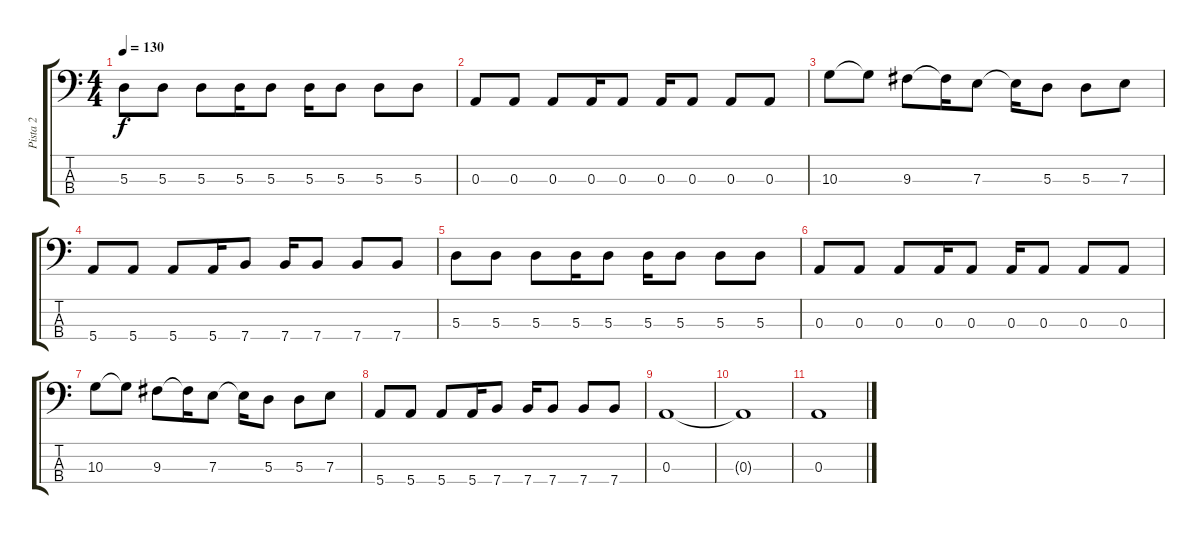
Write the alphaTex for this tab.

\track ("Pista 2" "Pista 2") {instrument electricbasspick}
\staff {score tabs}
\tuning (G2 D2 A1 E1) {hide}
\ts (4 4)
\tempo 130
\clef f4
\ks c
5.3.8{dy f} 5.3.8 5.3.8 5.3.16 5.3.8 5.3.16 5.3.8 5.3.8 5.3.8 |
0.3.8 0.3.8 0.3.8 0.3.16 0.3.8 0.3.16 0.3.8 0.3.8 0.3.8 |
10.3.8 10.3{t}.8 9.3.8 9.3{t}.16 7.3.8 7.3{t}.16 5.3.8 5.3.8 7.3.8 |
5.4.8 5.4.8 5.4.8 5.4.16 7.4.8 7.4.16 7.4.8 7.4.8 7.4.8 |
5.3.8 5.3.8 5.3.8 5.3.16 5.3.8 5.3.16 5.3.8 5.3.8 5.3.8 |
0.3.8 0.3.8 0.3.8 0.3.16 0.3.8 0.3.16 0.3.8 0.3.8 0.3.8 |
10.3.8 10.3{t}.8 9.3.8 9.3{t}.16 7.3.8 7.3{t}.16 5.3.8 5.3.8 7.3.8 |
5.4.8 5.4.8 5.4.8 5.4.16 7.4.8 7.4.16 7.4.8 7.4.8 7.4.8 |
0.3.1 |
0.3{t}.1 |
0.3.1
